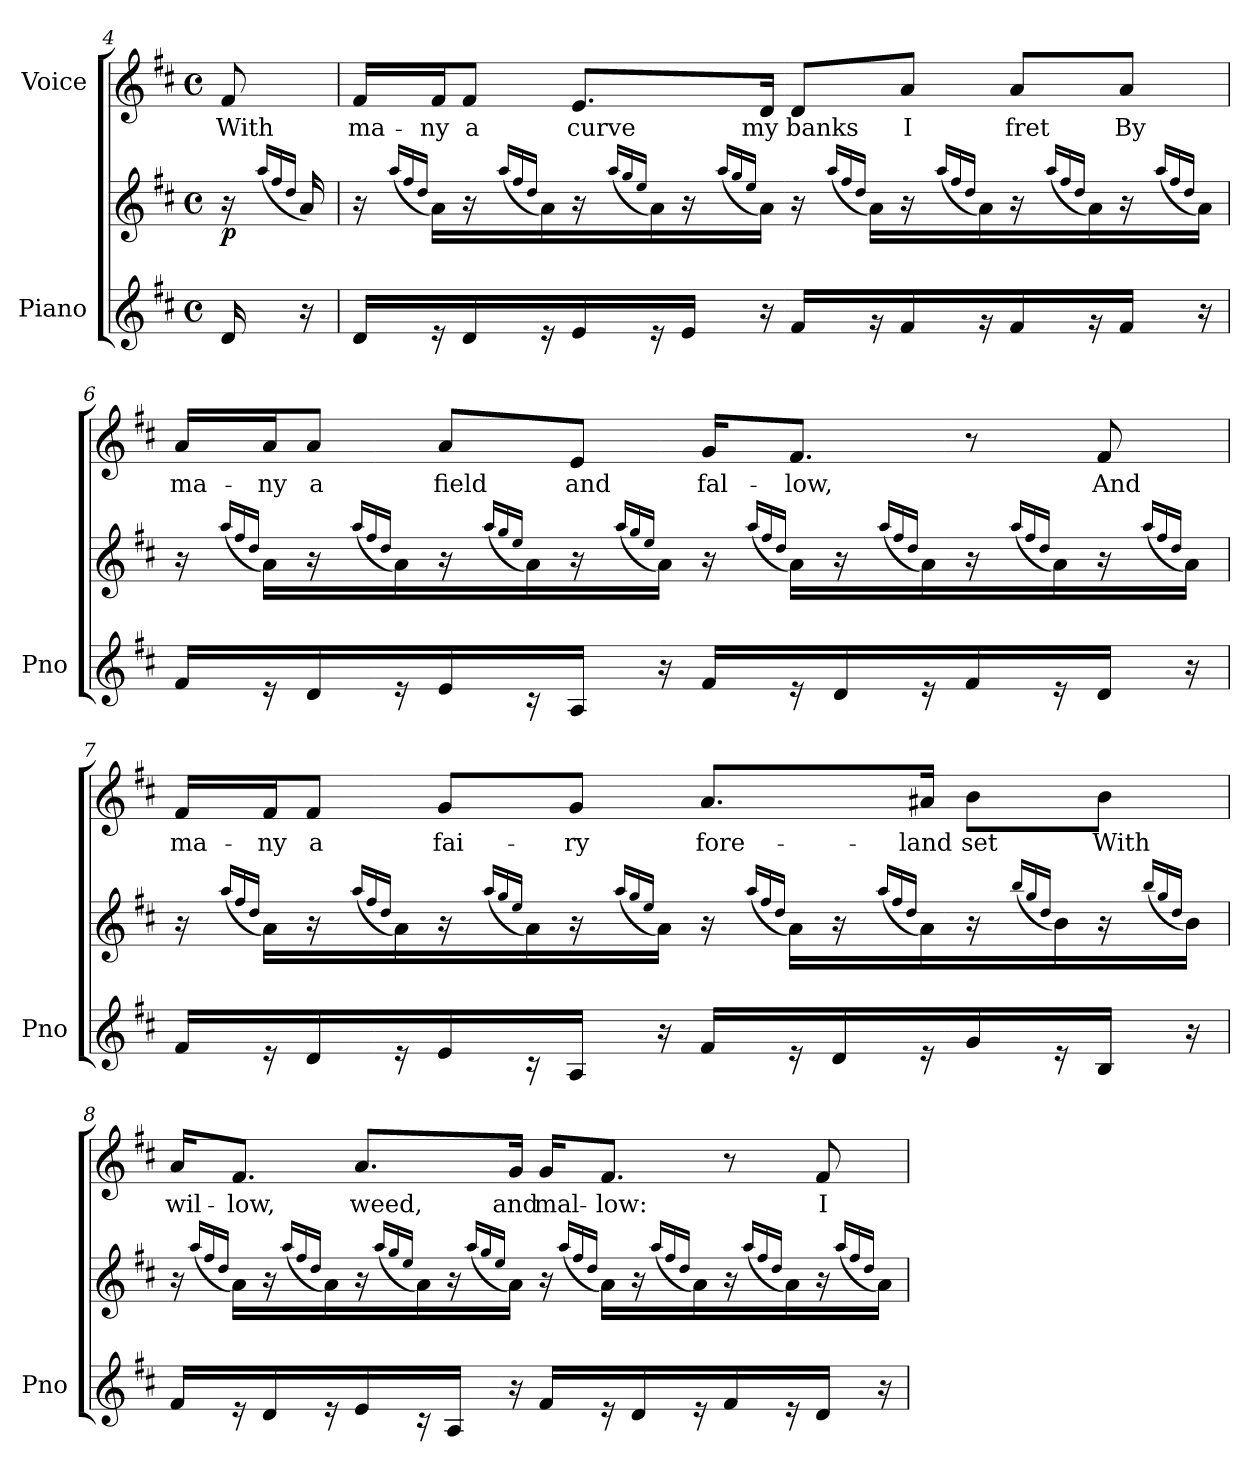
**kern	**kern	**dynam	**kern	**text
*part2	*part2	*part2	*part1	*part1
*staff3	*staff2	*staff2/3	*staff1	*staff1
*I"Piano	*	*	*I"Voice	*
*I'Pno	*	*	*	*
*clefG2	*clefG2	*	*clefG2	*
*k[f#c#]	*k[f#c#]	*	*k[f#c#]	*
*M4/4	*M4/4	*	*M4/4	*
*met(c)	*met(c)	*	*met(c)	*
=4X1	=4X1	=4X1	=4X1	=4X1
!	!	!LO:DY:b	!	!
16d/	16r	p	8f#/	With
.	(16qaa/LL	.	.	.
.	16qff#/	.	.	.
.	16qdd/JJ	.	.	.
16r	16a/)	.	.	.
=5	=5	=5	=5	=5
16d/LL	16r	.	16f#/LL	ma-
.	(16qaa/LL	.	.	.
.	16qff#/	.	.	.
.	16qdd/JJ	.	.	.
16r	16a\LL)	.	16f#/J	-ny
16d/	16r	.	8f#/J	a
.	(16qaa/LL	.	.	.
.	16qff#/	.	.	.
.	16qdd/JJ	.	.	.
16r	16a\)	.	.	.
16e/	16r	.	8.e/L	curve
.	(16qaa/LL	.	.	.
.	16qgg/	.	.	.
.	16qee/JJ	.	.	.
16r	16a\)	.	.	.
16e/JJ	16r	.	.	.
.	(16qaa/LL	.	.	.
.	16qgg/	.	.	.
.	16qee/JJ	.	.	.
16r	16a\JJ)	.	16d/Jk	my
16f#/LL	16r	.	8d/L	banks
.	(16qaa/LL	.	.	.
.	16qff#/	.	.	.
.	16qdd/JJ	.	.	.
16r	16a\LL)	.	.	.
16f#/	16r	.	8a/J	I
.	(16qaa/LL	.	.	.
.	16qff#/	.	.	.
.	16qdd/JJ	.	.	.
16r	16a\)	.	.	.
16f#/	16r	.	8a/L	fret
.	(16qaa/LL	.	.	.
.	16qff#/	.	.	.
.	16qdd/JJ	.	.	.
16r	16a\)	.	.	.
16f#/JJ	16r	.	8a/J	By
.	(16qaa/LL	.	.	.
.	16qff#/	.	.	.
.	16qdd/JJ	.	.	.
16r	16a\JJ)	.	.	.
=6	=6	=6	=6	=6
16f#/LL	16r	.	16a/LL	ma-
.	(16qaa/LL	.	.	.
.	16qff#/	.	.	.
.	16qdd/JJ	.	.	.
16r	16a\LL)	.	16a/J	-ny
16d/	16r	.	8a/J	a
.	(16qaa/LL	.	.	.
.	16qff#/	.	.	.
.	16qdd/JJ	.	.	.
16r	16a\)	.	.	.
16e/	16r	.	8a/L	field
.	(16qaa/LL	.	.	.
.	16qgg/	.	.	.
.	16qee/JJ	.	.	.
16r	16a\)	.	.	.
16A/JJ	16r	.	8e/J	and
.	(16qaa/LL	.	.	.
.	16qgg/	.	.	.
.	16qee/JJ	.	.	.
16r	16a\JJ)	.	.	.
16f#/LL	16r	.	16g/KL	fal-
.	(16qaa/LL	.	.	.
.	16qff#/	.	.	.
.	16qdd/JJ	.	.	.
16r	16a\LL)	.	8.f#/J	-low,
16d/	16r	.	.	.
.	(16qaa/LL	.	.	.
.	16qff#/	.	.	.
.	16qdd/JJ	.	.	.
16r	16a\)	.	.	.
16f#/	16r	.	8r	.
.	(16qaa/LL	.	.	.
.	16qff#/	.	.	.
.	16qdd/JJ	.	.	.
16r	16a\)	.	.	.
16d/JJ	16r	.	8f#/	And
.	(16qaa/LL	.	.	.
.	16qff#/	.	.	.
.	16qdd/JJ	.	.	.
16r	16a\JJ)	.	.	.
=7	=7	=7	=7	=7
16f#/LL	16r	.	16f#/LL	ma-
.	(16qaa/LL	.	.	.
.	16qff#/	.	.	.
.	16qdd/JJ	.	.	.
16r	16a\LL)	.	16f#/J	-ny
16d/	16r	.	8f#/J	a
.	(16qaa/LL	.	.	.
.	16qff#/	.	.	.
.	16qdd/JJ	.	.	.
16r	16a\)	.	.	.
16e/	16r	.	8g/L	fai-
.	(16qaa/LL	.	.	.
.	16qgg/	.	.	.
.	16qee/JJ	.	.	.
16r	16a\)	.	.	.
16A/JJ	16r	.	8g/J	-ry
.	(16qaa/LL	.	.	.
.	16qgg/	.	.	.
.	16qee/JJ	.	.	.
16r	16a\JJ)	.	.	.
16f#/LL	16r	.	8.a/L	fore-
.	(16qaa/LL	.	.	.
.	16qff#/	.	.	.
.	16qdd/JJ	.	.	.
16r	16a\LL)	.	.	.
16d/	16r	.	.	.
.	(16qaa/LL	.	.	.
.	16qff#/	.	.	.
.	16qdd/JJ	.	.	.
16r	16a\)	.	16a#X/Jk	-land
16g/	16r	.	8b\L	set
.	(16qbb/LL	.	.	.
.	16qgg/	.	.	.
.	16qdd/JJ	.	.	.
16r	16b\)	.	.	.
16B/JJ	16r	.	8b\J	With
.	(16qbb/LL	.	.	.
.	16qgg/	.	.	.
.	16qdd/JJ	.	.	.
16r	16b\JJ)	.	.	.
=8	=8	=8	=8	=8
16f#/LL	16r	.	16a/KL	wil-
.	(16qaa/LL	.	.	.
.	16qff#/	.	.	.
.	16qdd/JJ	.	.	.
16r	16a\LL)	.	8.f#/J	-low,
16d/	16r	.	.	.
.	(16qaa/LL	.	.	.
.	16qff#/	.	.	.
.	16qdd/JJ	.	.	.
16r	16a\)	.	.	.
16e/	16r	.	8.a/L	weed,
.	(16qaa/LL	.	.	.
.	16qgg/	.	.	.
.	16qee/JJ	.	.	.
16r	16a\)	.	.	.
16A/JJ	16r	.	.	.
.	(16qaa/LL	.	.	.
.	16qgg/	.	.	.
.	16qee/JJ	.	.	.
16r	16a\JJ)	.	16g/Jk	and
16f#/LL	16r	.	16g/KL	mal-
.	(16qaa/LL	.	.	.
.	16qff#/	.	.	.
.	16qdd/JJ	.	.	.
16r	16a\LL)	.	8.f#/J	-low:
16d/	16r	.	.	.
.	(16qaa/LL	.	.	.
.	16qff#/	.	.	.
.	16qdd/JJ	.	.	.
16r	16a\)	.	.	.
16f#/	16r	.	8r	.
.	(16qaa/LL	.	.	.
.	16qff#/	.	.	.
.	16qdd/JJ	.	.	.
16r	16a\)	.	.	.
16d/JJ	16r	.	8f#/	I
.	(16qaa/LL	.	.	.
.	16qff#/	.	.	.
.	16qdd/JJ	.	.	.
16r	16a\JJ)	.	.	.
=	=	=	=	=
*-	*-	*-	*-	*-
